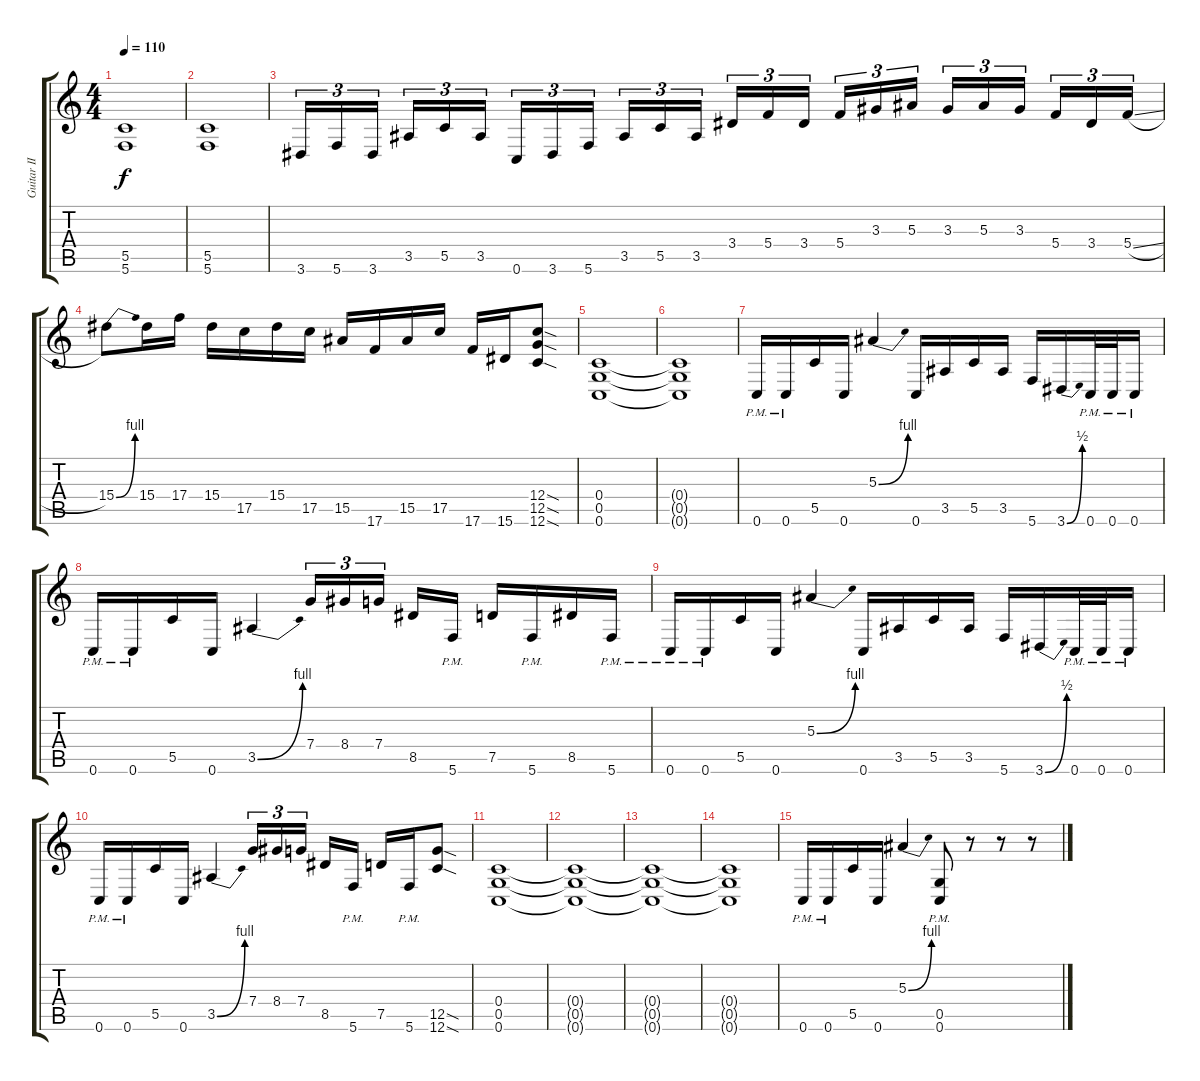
\track ("Guitar II" "Guitar II") {instrument distortionguitar}
\staff {score tabs}
\tuning (D4 A3 F3 C3 G2 C2) {hide}
\ts (4 4)
\tempo 110
\clef g2
\ks c
(5.5 5.6).1{dy f} |
(5.5 5.6).1 |
3.6.16{tu (3 2)} 5.6.16{tu (3 2)} 3.6.16{tu (3 2)} 3.5.16{tu (3 2)} 5.5.16{tu (3 2)} 3.5.16{tu (3 2)} 0.6.16{tu (3 2)} 3.6.16{tu (3 2)} 5.6.16{tu (3 2)} 3.5.16{tu (3 2)} 5.5.16{tu (3 2)} 3.5.16{tu (3 2)} 3.4.16{tu (3 2)} 5.4.16{tu (3 2)} 3.4.16{tu (3 2)} 5.4.16{tu (3 2)} 3.3.16{tu (3 2)} 5.3.16{tu (3 2)} 3.3.16{tu (3 2)} 5.3.16{tu (3 2)} 3.3.16{tu (3 2)} 5.4.16{tu (3 2)} 3.4.16{tu (3 2)} 5.4{sl}.16{tu (3 2)} |
15.4{be (bend 0 0 60 4)}.8 15.4.16 17.4.16 15.4.16 17.5.16 15.4.16 17.5.16 15.5.16 17.6.16 15.5.16 17.5.16 17.6.16 15.6.16 (12.4{sod} 12.5{sod} 12.6{sod}).8 |
(0.4 0.5 0.6).1 |
(0.4{t} 0.5{t} 0.6{t}).1 |
0.6{pm}.16 0.6{pm}.16 5.5.16 0.6.16 5.3{be (bend 0 0 60 4)}.4 0.6.16 3.5.16 5.5.16 3.5.16 5.6.16 3.6{be (bend 0 0 60 2)}.16 0.6{pm}.32 0.6{pm}.32 0.6{pm}.16 |
0.6{pm}.16 0.6{pm}.16 5.5.16 0.6.16 3.5{be (bend 0 0 60 4)}.4 7.4.16{tu (3 2)} 8.4.16{tu (3 2)} 7.4.16{tu (3 2)} 8.5.16 5.6{pm}.16 7.5.16 5.6{pm}.16 8.5.16 5.6{pm}.16 |
0.6{pm}.16 0.6{pm}.16 5.5.16 0.6.16 5.3{be (bend 0 0 60 4)}.4 0.6.16 3.5.16 5.5.16 3.5.16 5.6.16 3.6{be (bend 0 0 60 2)}.16 0.6{pm}.32 0.6{pm}.32 0.6{pm}.16 |
0.6{pm}.16 0.6{pm}.16 5.5.16 0.6.16 3.5{be (bend 0 0 60 4)}.4 7.4.16{tu (3 2)} 8.4.16{tu (3 2)} 7.4.16{tu (3 2)} 8.5.16 5.6{pm}.16 7.5.16 5.6{pm}.16 (12.5{sod} 12.6{sod}).8 |
(0.4 0.5 0.6).1 |
(0.4{t} 0.5{t} 0.6{t}).1 |
(0.4{t} 0.5{t} 0.6{t}).1 |
(0.4{t} 0.5{t} 0.6{t}).1 |
0.6{pm}.16 0.6{pm}.16 5.5.16 0.6.16 5.3{be (bend 0 0 60 4)}.4 (0.5{pm} 0.6{pm}).8 r.8 r.8 r.8
